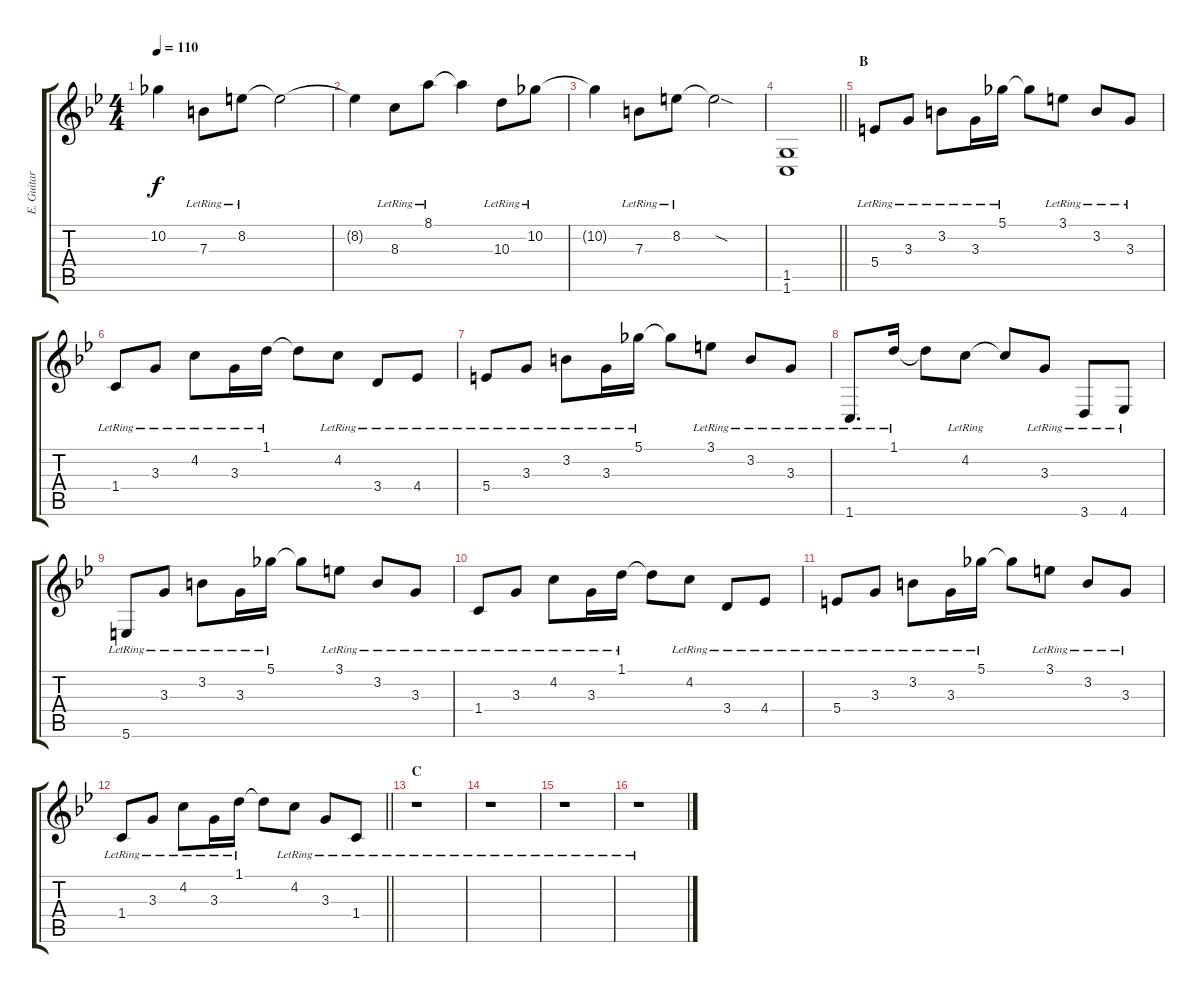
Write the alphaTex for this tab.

\track ("E. Guitar I" "E. Guitar ") {instrument electricguitarclean}
\staff {score tabs}
\tuning (Db4 Ab3 E3 B2 Gb2 B1) {hide}
\ts (4 4)
\tempo 110
\clef g2
\ks bb
10.2{t}.4{dy f} 7.3{lr}.8 8.2{lr}.8 8.2{t}.2 |
8.2{t}.4 8.3{lr}.8 8.1{lr}.8 8.1{t}.4 10.3{lr}.8 10.2{lr}.8 |
10.2{t}.4 7.3{lr}.8 8.2{lr}.8 8.2{sod t}.2 |
\barLineRight lightlight
(1.5 1.6).1 |
\section ("" "B")
5.4{lr}.8 3.3{lr}.8 3.2{lr}.8 3.3{lr}.16 5.1{lr}.16 5.1{t}.8 3.1{lr}.8 3.2{lr}.8 3.3{lr}.8 |
1.4{lr}.8 3.3{lr}.8 4.2{lr}.8 3.3{lr}.16 1.1{lr}.16 1.1{t}.8 4.2{lr}.8 3.4{lr}.8 4.4{lr}.8 |
5.4{lr}.8 3.3{lr}.8 3.2{lr}.8 3.3{lr}.16 5.1{lr}.16 5.1{t}.8 3.1{lr}.8 3.2{lr}.8 3.3{lr}.8 |
1.6{lr}.8{d} 1.1{lr}.16 1.1{t}.8 4.2{lr}.8 4.2{t}.8 3.3{lr}.8 3.6{lr}.8 4.6{lr}.8 |
5.6{lr}.8 3.3{lr}.8 3.2{lr}.8 3.3{lr}.16 5.1{lr}.16 5.1{t}.8 3.1{lr}.8 3.2{lr}.8 3.3{lr}.8 |
1.4{lr}.8 3.3{lr}.8 4.2{lr}.8 3.3{lr}.16 1.1{lr}.16 1.1{t}.8 4.2{lr}.8 3.4{lr}.8 4.4{lr}.8 |
5.4{lr}.8 3.3{lr}.8 3.2{lr}.8 3.3{lr}.16 5.1{lr}.16 5.1{t}.8 3.1{lr}.8 3.2{lr}.8 3.3{lr}.8 |
\barLineRight lightlight
1.4{lr}.8 3.3{lr}.8 4.2{lr}.8 3.3{lr}.16 1.1{lr}.16 1.1{t}.8 4.2{lr}.8 3.3{lr}.8 1.4{lr}.8 |
\section ("" "C")
r.1 |
r.1 |
r.1 |
r.1
